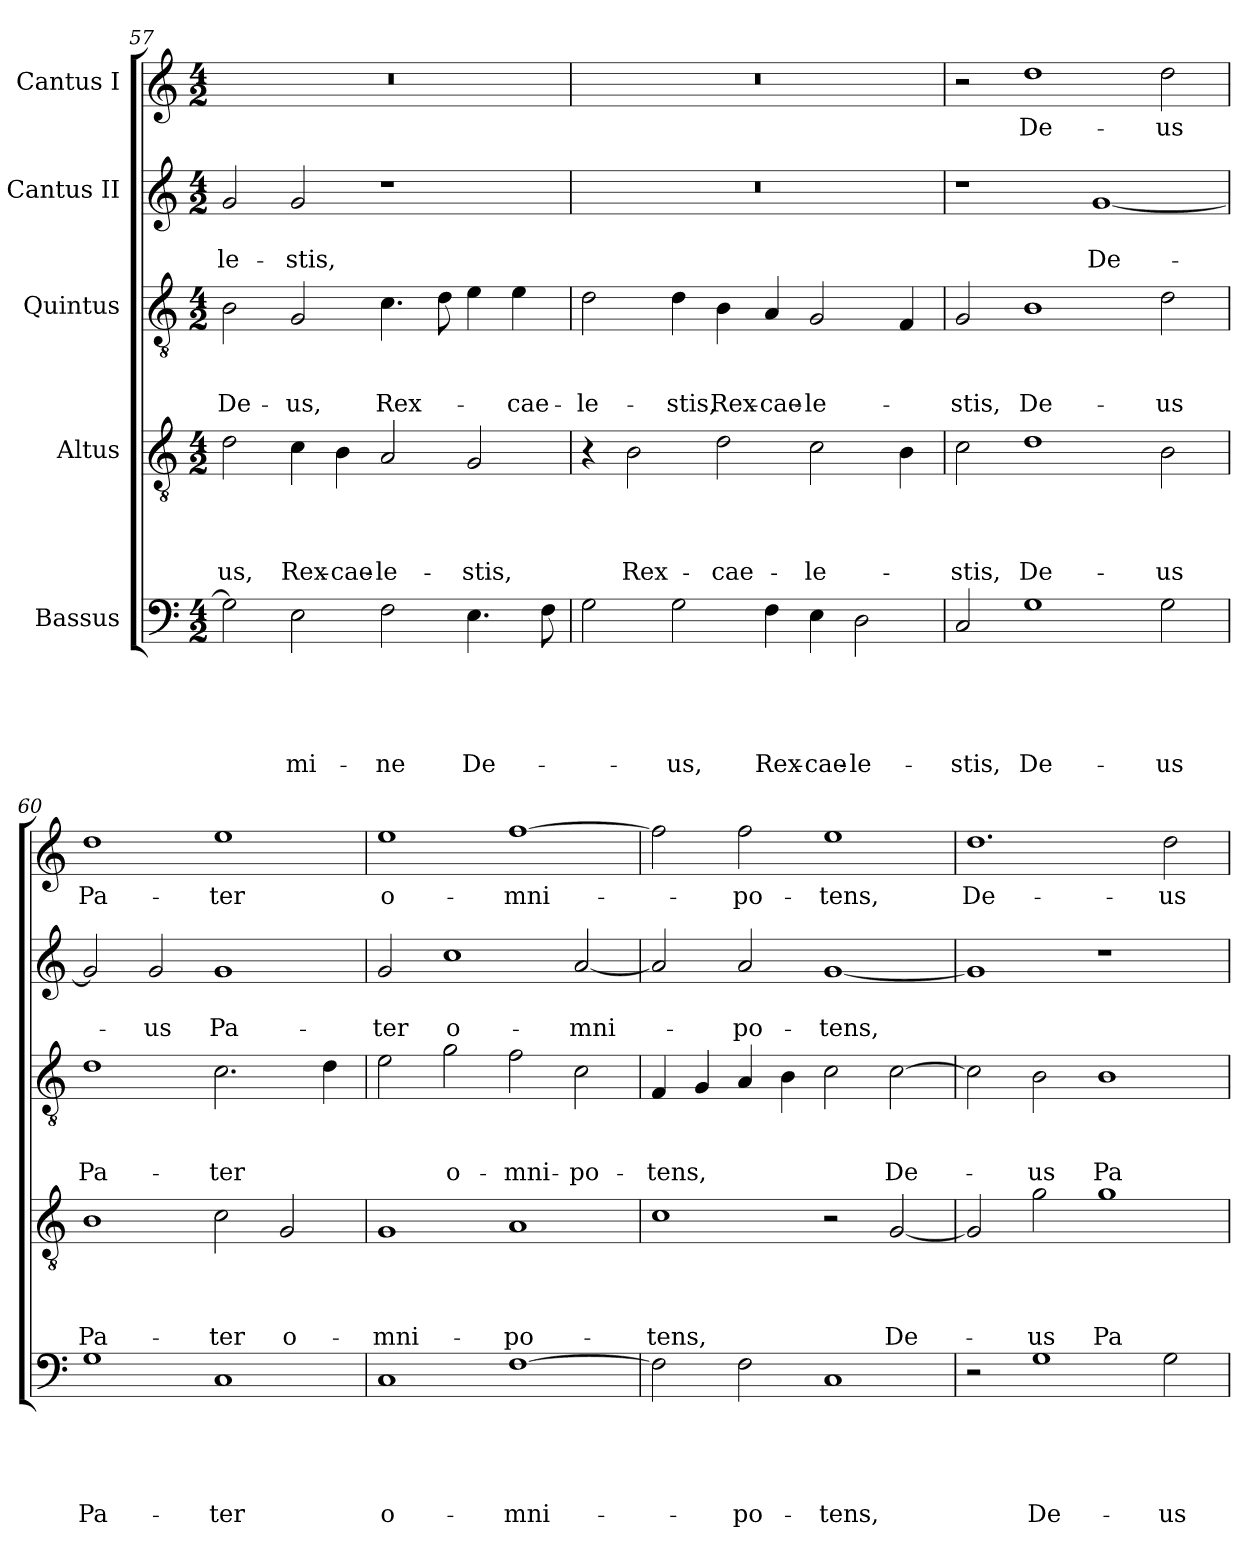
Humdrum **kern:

**kern	**text	**text	**text	**text	**text	**kern	**text	**text	**text	**text	**kern	**text	**text	**text	**kern	**text	**text	**kern	**text
*part5	*part5	*part5	*part5	*part5	*part5	*part4	*part4	*part4	*part4	*part4	*part3	*part3	*part3	*part3	*part2	*part2	*part2	*part1	*part1
*staff5	*staff5	*staff5	*staff5	*staff5	*staff5	*staff4	*staff4	*staff4	*staff4	*staff4	*staff3	*staff3	*staff3	*staff3	*staff2	*staff2	*staff2	*staff1	*staff1
*I"Bassus	*	*	*	*	*	*I"Altus	*	*	*	*	*I"Quintus	*	*	*	*I"Cantus II	*	*	*I"Cantus I	*
*clefF4	*	*	*	*	*	*clefGv2	*	*	*	*	*clefGv2	*	*	*	*clefG2	*	*	*clefG2	*
*k[]	*	*	*	*	*	*k[]	*	*	*	*	*k[]	*	*	*	*k[]	*	*	*k[]	*
*M4/2	*	*	*	*	*	*M4/2	*	*	*	*	*M4/2	*	*	*	*M4/2	*	*	*M4/2	*
=57	=57	=57	=57	=57	=57	=57	=57	=57	=57	=57	=57	=57	=57	=57	=57	=57	=57	=57	=57
2G\]	.	.	.	.	.	2d\	.	.	.	-us,	2B\	.	.	De-	2g/	.	-le-	0r	.
2E\	.	.	.	.	-mi-	4c\	.	.	.	Rex-	2G/	.	.	-us,	2g/	.	-stis,	.	.
.	.	.	.	.	.	4B\	.	.	.	cae-	.	.	.	.	.	.	.	.	.
2F\	.	.	.	.	-ne	2A/	.	.	.	-le-	4.c\	.	.	Rex-	1r	.	.	.	.
.	.	.	.	.	.	.	.	.	.	.	8d\	.	.	.	.	.	.	.	.
4.E\	.	.	.	.	De-	2G/	.	.	.	-stis,	4e\	.	.	.	.	.	.	.	.
.	.	.	.	.	.	.	.	.	.	.	4e\	.	.	cae-	.	.	.	.	.
8F\	.	.	.	.	.	.	.	.	.	.	.	.	.	.	.	.	.	.	.
=58	=58	=58	=58	=58	=58	=58	=58	=58	=58	=58	=58	=58	=58	=58	=58	=58	=58	=58	=58
2G\	.	.	.	.	.	4r	.	.	.	.	2d\	.	.	-le-	0r	.	.	0r	.
.	.	.	.	.	.	2B\	.	.	.	Rex-	.	.	.	.	.	.	.	.	.
2G\	.	.	.	.	-us,	.	.	.	.	.	4d\	.	.	-stis,	.	.	.	.	.
.	.	.	.	.	.	2d\	.	.	.	cae-	4B\	.	.	Rex-	.	.	.	.	.
4F\	.	.	.	.	Rex-	.	.	.	.	.	4A/	.	.	cae-	.	.	.	.	.
4E\	.	.	.	.	cae-	2c\	.	.	.	-le-	2G/	.	.	-le-	.	.	.	.	.
2D\	.	.	.	.	-le-	.	.	.	.	.	.	.	.	.	.	.	.	.	.
.	.	.	.	.	.	4B\	.	.	.	.	4F/	.	.	.	.	.	.	.	.
=59	=59	=59	=59	=59	=59	=59	=59	=59	=59	=59	=59	=59	=59	=59	=59	=59	=59	=59	=59
2C/	.	.	.	.	-stis,	2c\	.	.	.	-stis,	2G/	.	.	-stis,	1r	.	.	2r	.
1G\	.	.	.	.	De-	1d\	.	.	.	De-	1B\	.	.	De-	.	.	.	1dd\	De-
.	.	.	.	.	.	.	.	.	.	.	.	.	.	.	[1g/	.	De-	.	.
2G\	.	.	.	.	-us	2B\	.	.	.	-us	2d\	.	.	-us	.	.	.	2dd\	-us
=60	=60	=60	=60	=60	=60	=60	=60	=60	=60	=60	=60	=60	=60	=60	=60	=60	=60	=60	=60
1G\	.	.	.	.	Pa-	1B\	.	.	.	Pa-	1d\	.	.	Pa-	2g/]	.	.	1dd\	Pa-
.	.	.	.	.	.	.	.	.	.	.	.	.	.	.	2g/	.	-us	.	.
1C/	.	.	.	.	-ter	2c\	.	.	.	-ter	2.c\	.	.	-ter	1g/	.	Pa-	1ee\	-ter
.	.	.	.	.	.	2G/	.	.	.	o-	.	.	.	.	.	.	.	.	.
.	.	.	.	.	.	.	.	.	.	.	4d\	.	.	.	.	.	.	.	.
=61	=61	=61	=61	=61	=61	=61	=61	=61	=61	=61	=61	=61	=61	=61	=61	=61	=61	=61	=61
1C/	.	.	.	.	o-	1G/	.	.	.	-mni-	2e\	.	.	.	2g/	.	-ter	1ee\	o-
.	.	.	.	.	.	.	.	.	.	.	2g\	.	.	o-	1cc\	.	o-	.	.
[1F\	.	.	.	.	-mni-	1A/	.	.	.	-po-	2f\	.	.	-mni-	.	.	.	[1ff\	-mni-
.	.	.	.	.	.	.	.	.	.	.	2c\	.	.	-po-	[2a/	.	-mni-	.	.
=62	=62	=62	=62	=62	=62	=62	=62	=62	=62	=62	=62	=62	=62	=62	=62	=62	=62	=62	=62
2F\]	.	.	.	.	.	1c\	.	.	.	-tens,	4F/	.	.	-tens,	2a/]	.	.	2ff\]	.
.	.	.	.	.	.	.	.	.	.	.	4G/	.	.	.	.	.	.	.	.
2F\	.	.	.	.	-po-	.	.	.	.	.	4A/	.	.	.	2a/	.	-po-	2ff\	-po-
.	.	.	.	.	.	.	.	.	.	.	4B\	.	.	.	.	.	.	.	.
1C/	.	.	.	.	-tens,	2r	.	.	.	.	2c\	.	.	.	[1g/	.	-tens,	1ee\	-tens,
.	.	.	.	.	.	[2G/	.	.	.	De-	[2c\	.	.	De-	.	.	.	.	.
=63	=63	=63	=63	=63	=63	=63	=63	=63	=63	=63	=63	=63	=63	=63	=63	=63	=63	=63	=63
2r	.	.	.	.	.	2G/]	.	.	.	.	2c\]	.	.	.	1g/]	.	.	1.dd\	De-
1G\	.	.	.	.	De-	2g\	.	.	.	-us	2B\	.	.	-us	.	.	.	.	.
.	.	.	.	.	.	1g\	.	.	.	Pa-	1B\	.	.	Pa-	1r	.	.	.	.
2G\	.	.	.	.	-us	.	.	.	.	.	.	.	.	.	.	.	.	2dd\	-us
=	=	=	=	=	=	=	=	=	=	=	=	=	=	=	=	=	=	=	=
*-	*-	*-	*-	*-	*-	*-	*-	*-	*-	*-	*-	*-	*-	*-	*-	*-	*-	*-	*-
